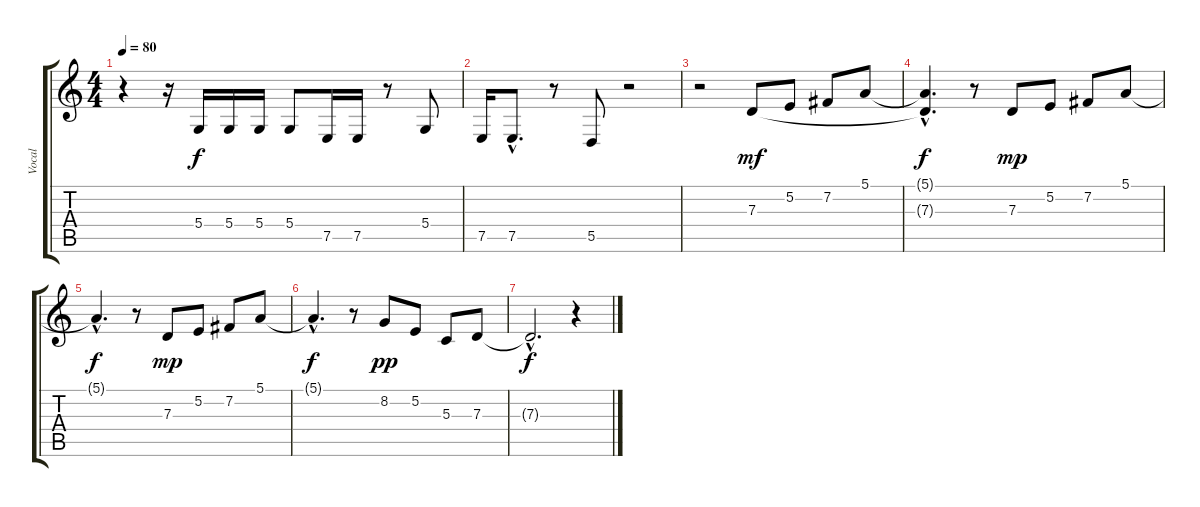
\track ("Vocal" "Vocal") {instrument oboe}
\staff {score tabs}
\tuning (E4 B3 G3 D3 A2 E2) {hide}
\ts (4 4)
\tempo 80
\clef g2
\ks c
r.4{dy fff} r.16 5.4.16{dy f} 5.4.16 5.4.16 5.4.8 7.5.16 7.5.16 r.8 5.4.8 |
7.5.16 7.5{hac}.8{d} r.8 5.5.8 r.2 |
r.2 7.3.8{dy mf} 5.2.8 7.2.8 5.1.8 |
(5.1{hac t} 7.3{hac t}).4{d dy f} r.8 7.3.8{dy mp} 5.2.8 7.2.8 5.1.8 |
5.1{hac t}.4{d dy f} r.8 7.3.8{dy mp} 5.2.8 7.2.8 5.1.8 |
5.1{hac t}.4{d dy f} r.8 8.2.8{dy pp} 5.2.8 5.3.8 7.3.8 |
7.3{hac t}.2{d dy f} r.4
